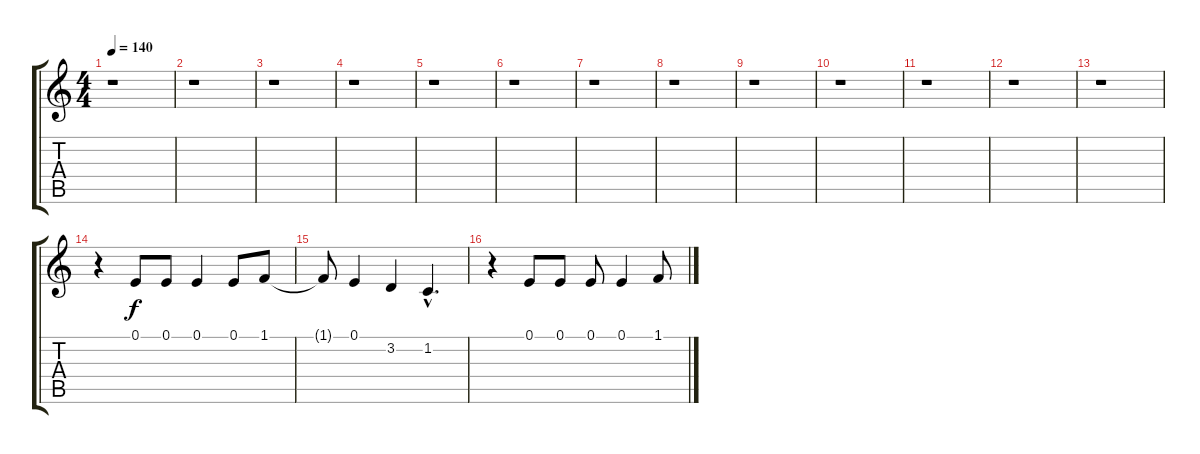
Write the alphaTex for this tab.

\track "" {instrument electricgrandpiano}
\staff {score tabs}
\tuning (E4 B3 G3 D3 A2 E2) {hide}
\ts (4 4)
\tempo 140
\clef g2
\ks c
r.1{dy f} |
r.1 |
r.1 |
r.1 |
r.1 |
r.1 |
r.1 |
r.1 |
r.1 |
r.1 |
r.1 |
r.1 |
r.1 |
r.4 0.1.8 0.1.8 0.1.4 0.1.8 1.1.8 |
1.1{t}.8 0.1.4 3.2.4 1.2{hac}.4{d} |
r.4 0.1.8 0.1.8 0.1.8 0.1.4 1.1.8
